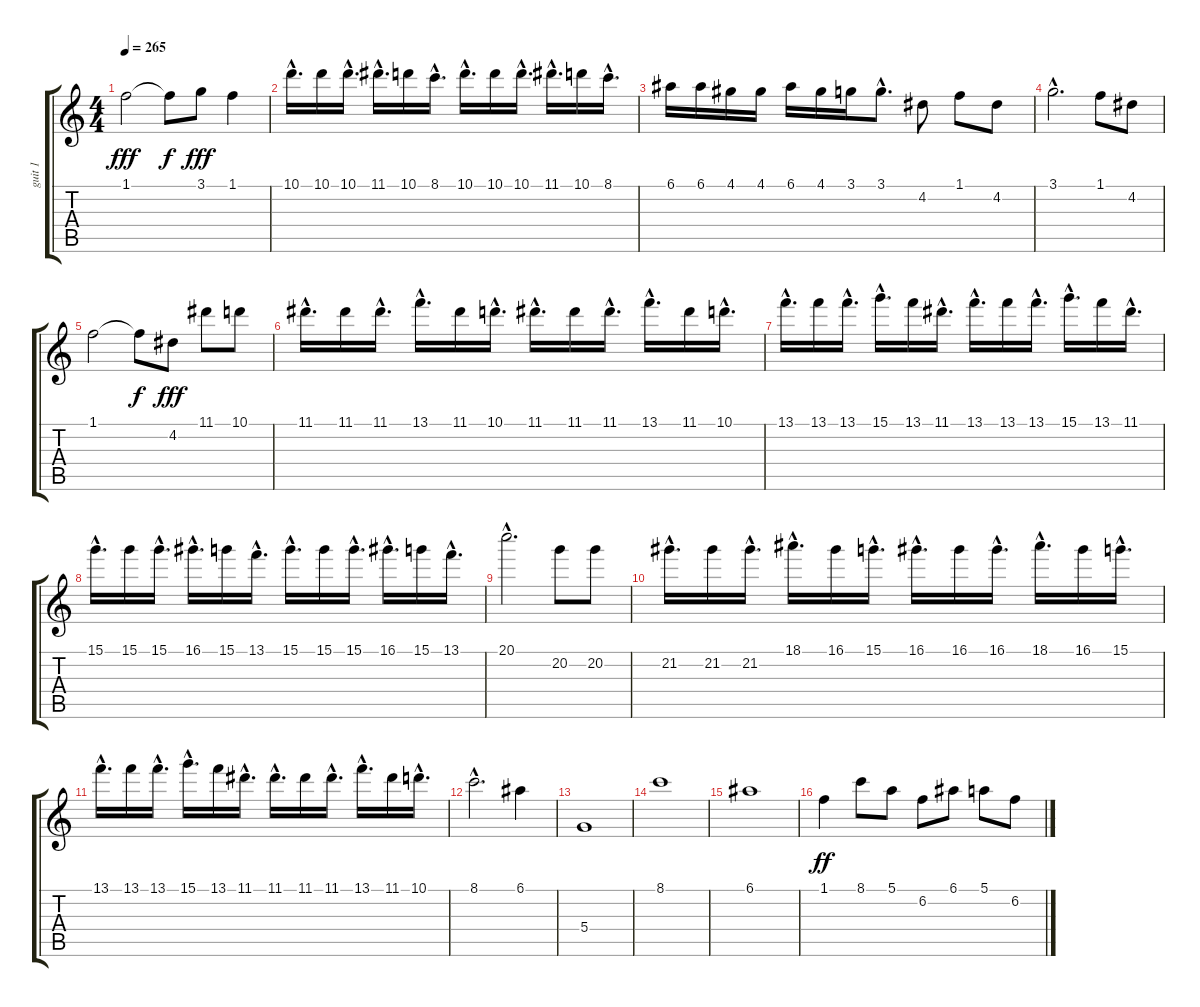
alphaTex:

\track ("guit 1" "guit 1") {instrument distortionguitar}
\staff {score tabs}
\tuning (E4 B3 G3 D3 A2 E2) {hide}
\ts (4 4)
\tempo 265
\clef g2
\ks c
1.1.2{dy fff} 1.1{t}.8{dy f} 3.1.8{dy fff} 1.1.4 |
10.1{hac}.16{d} 10.1.16 10.1{hac}.16{d} 11.1{hac}.16{d} 10.1.16 8.1{hac}.16{d} 10.1{hac}.16{d} 10.1.16 10.1{hac}.16{d} 11.1{hac}.16{d} 10.1.16 8.1{hac}.16{d} |
6.1.16 6.1.16 4.1.16 4.1.16 6.1.16 4.1.16 3.1.16 3.1{hac}.8{d} 4.2.8 1.1.8 4.2.8 |
3.1{hac}.2{d} 1.1.8 4.2.8 |
1.1.2 1.1{t}.8{dy f} 4.2.8{dy fff} 11.1.8 10.1.8 |
11.1{hac}.16{d} 11.1.16 11.1{hac}.16{d} 13.1{hac}.16{d} 11.1.16 10.1{hac}.16{d} 11.1{hac}.16{d} 11.1.16 11.1{hac}.16{d} 13.1{hac}.16{d} 11.1.16 10.1{hac}.16{d} |
13.1{hac}.16{d} 13.1.16 13.1{hac}.16{d} 15.1{hac}.16{d} 13.1.16 11.1{hac}.16{d} 13.1{hac}.16{d} 13.1.16 13.1{hac}.16{d} 15.1{hac}.16{d} 13.1.16 11.1{hac}.16{d} |
15.1{hac}.16{d} 15.1.16 15.1{hac}.16{d} 16.1{hac}.16{d} 15.1.16 13.1{hac}.16{d} 15.1{hac}.16{d} 15.1.16 15.1{hac}.16{d} 16.1{hac}.16{d} 15.1.16 13.1{hac}.16{d} |
20.1{hac}.2{d} 20.2.8 20.2.8 |
21.2{hac}.16{d} 21.2.16 21.2{hac}.16{d} 18.1{hac}.16{d} 16.1.16 15.1{hac}.16{d} 16.1{hac}.16{d} 16.1.16 16.1{hac}.16{d} 18.1{hac}.16{d} 16.1.16 15.1{hac}.16{d} |
13.1{hac}.16{d} 13.1.16 13.1{hac}.16{d} 15.1{hac}.16{d} 13.1.16 11.1{hac}.16{d} 11.1{hac}.16{d} 11.1.16 11.1{hac}.16{d} 13.1{hac}.16{d} 11.1.16 10.1{hac}.16{d} |
8.1{hac}.2{d} 6.1.4 |
5.4.1 |
8.1.1 |
6.1.1 |
1.1.4{dy ff} 8.1.8 5.1.8 6.2.8 6.1.8 5.1.8 6.2.8
